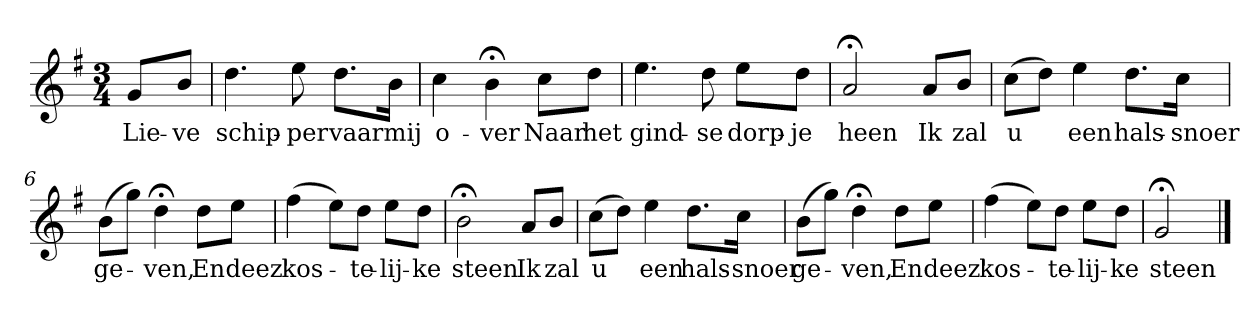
**kern	**text
*part1	*part1
*staff1	*staff1
*k[f#]	*
*G:	*
*M3/4	*
*MM120	*
=	=
8gL	Lie-
8bJ	-ve
=1	=1
4.dd	schip-
8ee	-per
8.ddL	vaar
16bJk	mij
=2	=2
4cc	o-
4b;<	-ver
8ccL	Naar
8ddJ	het
=3	=3
4.ee	gind-
8dd	-se
8eeL	dorp-
8ddJ	-je
=4	=4
2a;<	heen
8aL	Ik
8bJ	zal
=5	=5
(8ccL	u
8ddJ)	.
4ee	een
8.ddL	hals-
16ccJk	-snoer
=6	=6
(8bL	ge-
8ggJ)	.
4dd;<	-ven,
8ddL	En
8eeJ	deez'
=7	=7
(4ff#	kos-
8eeL)	.
8ddJ	-te-
8eeL	-lij-
8ddJ	-ke
=8	=8
2b;<	steen
8aL	Ik
8bJ	zal
=9	=9
(8ccL	u
8ddJ)	.
4ee	een
8.ddL	hals-
16ccJk	-snoer
=10	=10
(8bL	ge-
8ggJ)	.
4dd;<	-ven,
8ddL	En
8eeJ	deez'
=11	=11
(4ff#	kos-
8eeL)	.
8ddJ	-te-
8eeL	-lij-
8ddJ	-ke
=12	=12
2g;<	steen
==	==
*-	*-
